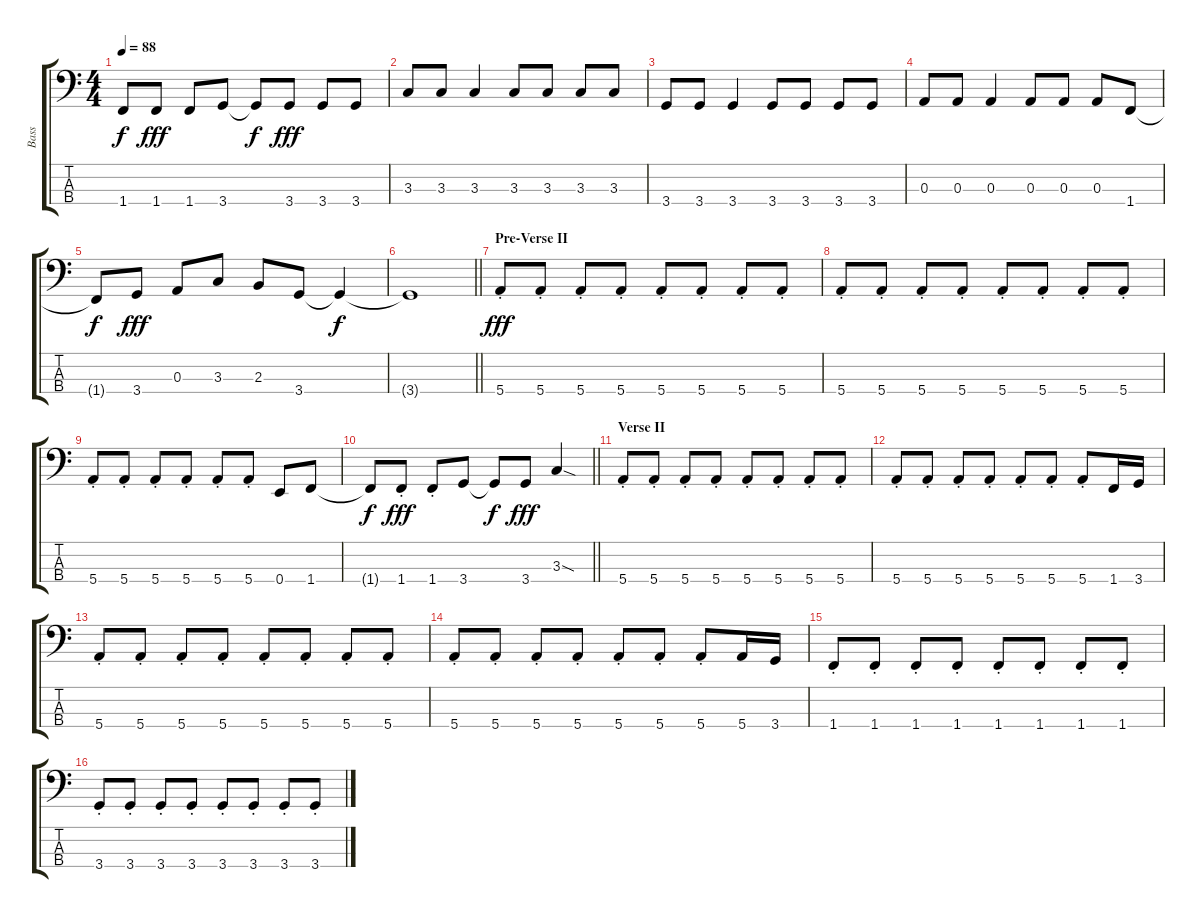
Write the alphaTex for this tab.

\track ("Bass" "Bass") {instrument electricbassfinger}
\staff {score tabs}
\tuning (G2 D2 A1 E1) {hide}
\ts (4 4)
\tempo 88
\clef f4
\ks c
1.4{t}.8{dy f} 1.4.8{dy fff} 1.4.8 3.4.8 3.4{t}.8{dy f} 3.4.8{dy fff} 3.4.8 3.4.8 |
3.3.8 3.3.8 3.3.4 3.3.8 3.3.8 3.3.8 3.3.8 |
3.4.8 3.4.8 3.4.4 3.4.8 3.4.8 3.4.8 3.4.8 |
0.3.8 0.3.8 0.3.4 0.3.8 0.3.8 0.3.8 1.4.8 |
1.4{t}.8{dy f} 3.4.8{dy fff} 0.3.8 3.3.8 2.3.8 3.4.8 3.4{t}.4{dy f} |
\barLineRight lightlight
3.4{t}.1 |
\section ("" "Pre-Verse II")
5.4{st}.8{dy fff} 5.4{st}.8 5.4{st}.8 5.4{st}.8 5.4{st}.8 5.4{st}.8 5.4{st}.8 5.4{st}.8 |
5.4{st}.8 5.4{st}.8 5.4{st}.8 5.4{st}.8 5.4{st}.8 5.4{st}.8 5.4{st}.8 5.4{st}.8 |
5.4{st}.8 5.4{st}.8 5.4{st}.8 5.4{st}.8 5.4{st}.8 5.4{st}.8 0.4.8 1.4.8 |
\barLineRight lightlight
1.4{t}.8{dy f} 1.4{st}.8{dy fff} 1.4{st}.8 3.4.8 3.4{t}.8{dy f} 3.4.8{dy fff} 3.3{sod}.4 |
\section ("" "Verse II")
5.4{st}.8 5.4{st}.8 5.4{st}.8 5.4{st}.8 5.4{st}.8 5.4{st}.8 5.4{st}.8 5.4{st}.8 |
5.4{st}.8 5.4{st}.8 5.4{st}.8 5.4{st}.8 5.4{st}.8 5.4{st}.8 5.4{st}.8 1.4.16 3.4.16 |
5.4{st}.8 5.4{st}.8 5.4{st}.8 5.4{st}.8 5.4{st}.8 5.4{st}.8 5.4{st}.8 5.4{st}.8 |
5.4{st}.8 5.4{st}.8 5.4{st}.8 5.4{st}.8 5.4{st}.8 5.4{st}.8 5.4{st}.8 5.4.16 3.4.16 |
1.4{st}.8 1.4{st}.8 1.4{st}.8 1.4{st}.8 1.4{st}.8 1.4{st}.8 1.4{st}.8 1.4{st}.8 |
3.4{st}.8 3.4{st}.8 3.4{st}.8 3.4{st}.8 3.4{st}.8 3.4{st}.8 3.4{st}.8 3.4{st}.8
